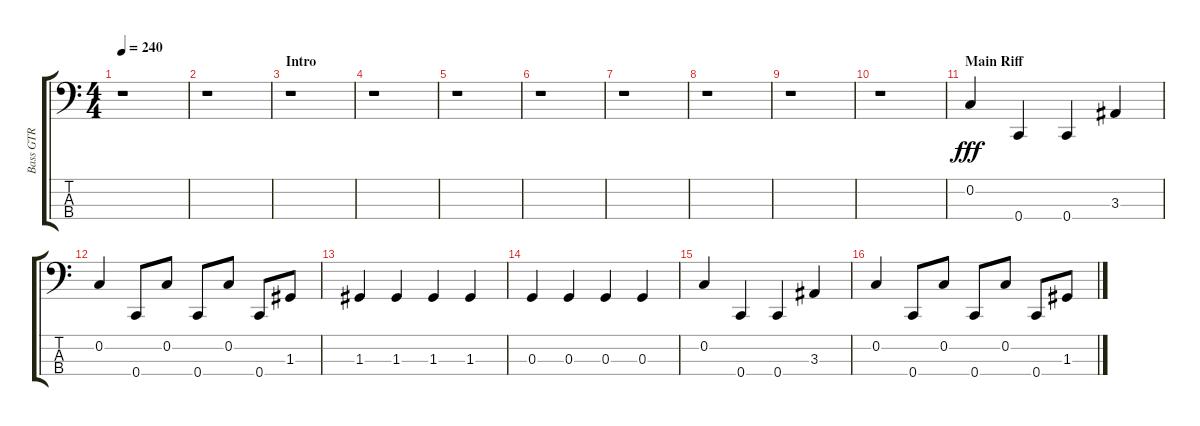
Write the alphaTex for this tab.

\track ("Bass GTR" "Bass GTR") {instrument electricbassfinger}
\staff {score tabs}
\tuning (F2 C2 G1 C1) {hide}
\ts (4 4)
\tempo 240
\clef f4
\ks aminor
r.1{dy fff instrument electricbassfinger} |
r.1 |
\section ("" "Intro")
r.1 |
r.1 |
r.1 |
r.1 |
r.1 |
r.1 |
r.1 |
r.1 |
\section ("" "Main Riff")
0.2.4 0.4.4 0.4.4 3.3.4 |
0.2.4 0.4.8 0.2.8 0.4.8 0.2.8 0.4.8 1.3.8 |
1.3.4 1.3.4 1.3.4 1.3.4 |
0.3.4 0.3.4 0.3.4 0.3.4 |
0.2.4 0.4.4 0.4.4 3.3.4 |
0.2.4 0.4.8 0.2.8 0.4.8 0.2.8 0.4.8 1.3.8
